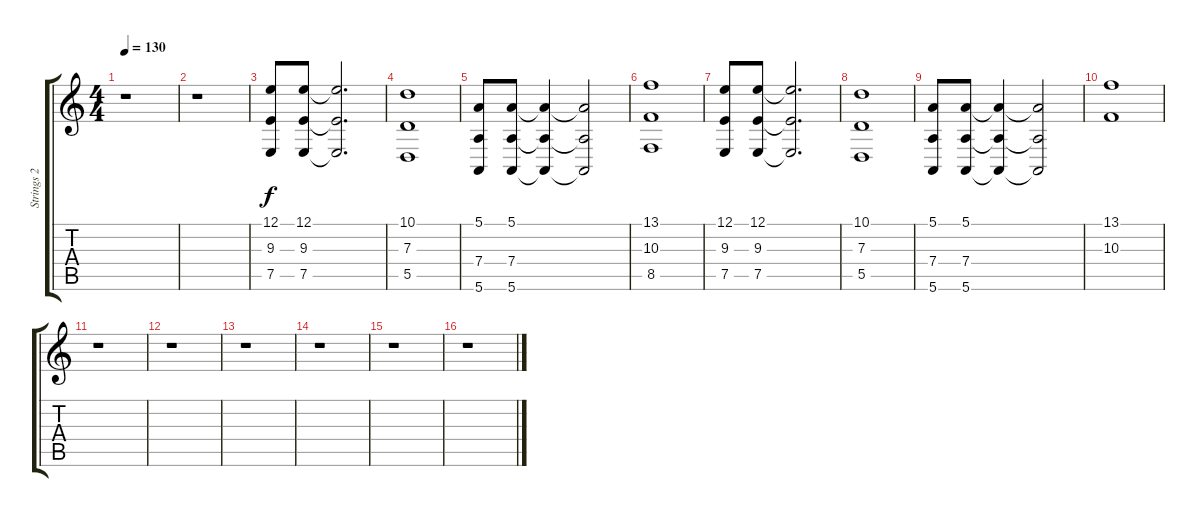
\track ("Strings 2 - oboe" "Strings 2 ") {instrument oboe}
\staff {score tabs}
\tuning (E4 B3 G3 D3 A2 E2) {hide}
\ts (4 4)
\tempo 130
\clef g2
\ks c
r.1{dy mp} |
r.1 |
(12.1 9.3 7.5).8{dy f volume 15 balance 8 instrument stringensemble1} (12.1 9.3 7.5).8 (12.1{t} 9.3{t} 7.5{t}).2{d} |
(10.1 7.3 5.5).1 |
(5.1 7.4 5.6).8 (5.1 7.4 5.6).8 (5.1{t} 7.4{t} 5.6{t}).4 (5.1{t} 7.4{t} 5.6{t}).2 |
(13.1 10.3 8.5).1 |
(12.1 9.3 7.5).8{volume 15 balance 8 instrument stringensemble1} (12.1 9.3 7.5).8 (12.1{t} 9.3{t} 7.5{t}).2{d} |
(10.1 7.3 5.5).1 |
(5.1 7.4 5.6).8 (5.1 7.4 5.6).8 (5.1{t} 7.4{t} 5.6{t}).4 (5.1{t} 7.4{t} 5.6{t}).2 |
(13.1 10.3).1 |
r.1 |
r.1 |
r.1 |
r.1 |
r.1 |
r.1
